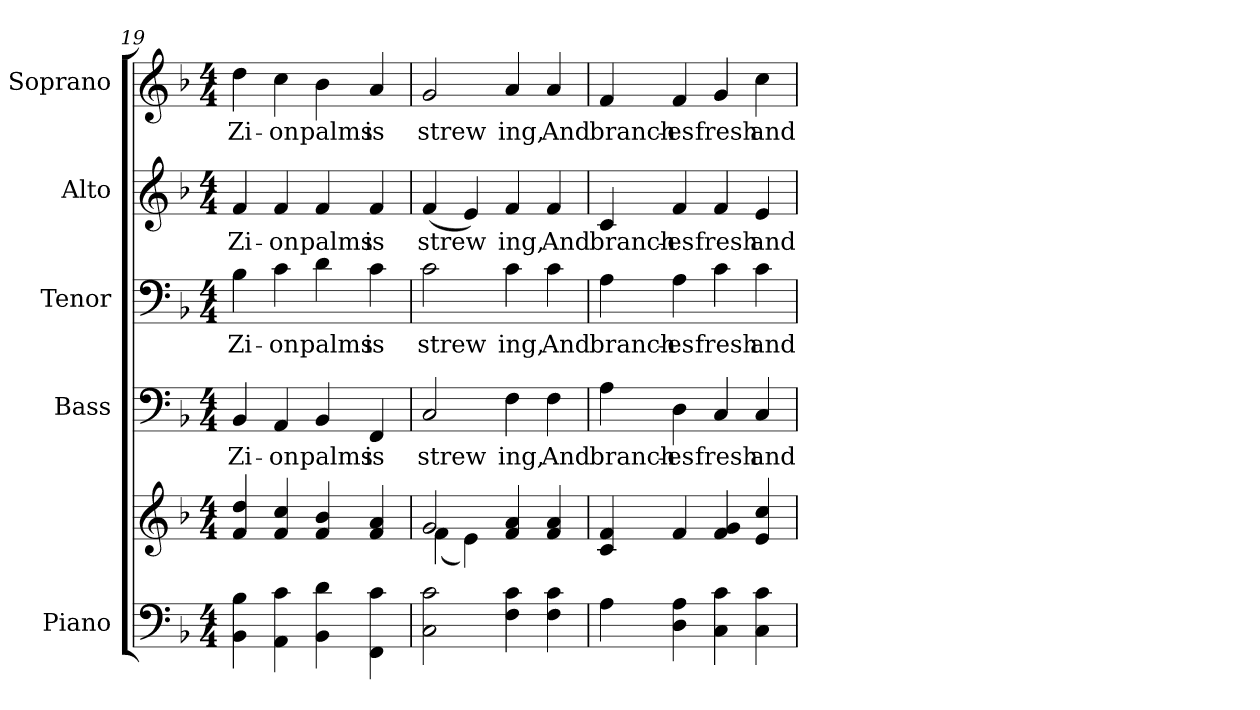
**kern	**kern	**kern	**text	**kern	**text	**kern	**text	**kern	**text
*part5	*part5	*part4	*part4	*part3	*part3	*part2	*part2	*part1	*part1
*staff6	*staff5	*staff4	*staff4	*staff3	*staff3	*staff2	*staff2	*staff1	*staff1
*I"Piano	*	*I"Bass	*	*I"Tenor	*	*I"Alto	*	*I"Soprano	*
*I'Pno.	*	*I'B.	*	*I'T.	*	*I'A.	*	*I'S.	*
*clefF4	*clefG2	*clefF4	*	*clefF4	*	*clefG2	*	*clefG2	*
*k[b-]	*k[b-]	*k[b-]	*	*k[b-]	*	*k[b-]	*	*k[b-]	*
*F:	*F:	*F:	*	*F:	*	*F:	*	*F:	*
*M4/4	*M4/4	*M4/4	*	*M4/4	*	*M4/4	*	*M4/4	*
=19	=19	=19	=19	=19	=19	=19	=19	=19	=19
!	!	!	!LO:LY:b:color=#000000	!	!	!	!	!	!
!	!	!	!	!	!LO:LY:b:color=#000000	!	!	!	!
!	!	!	!	!	!	!	!LO:LY:b:color=#000000	!	!
!	!	!	!	!	!	!	!	!	!LO:LY:b:color=#000000
4BB-i\ 4B-i	4fi/ 4ddi	4BB-i/	Zi-	4B-i\	Zi-	4fi/	Zi-	4ddi\	Zi-
!	!	!	!LO:LY:b:color=#000000	!	!	!	!	!	!
!	!	!	!	!	!LO:LY:b:color=#000000	!	!	!	!
!	!	!	!	!	!	!	!LO:LY:b:color=#000000	!	!
!	!	!	!	!	!	!	!	!	!LO:LY:b:color=#000000
4AAi\ 4ci	4fi/ 4cci	4AAi/	-on	4ci\	-on	4fi/	-on	4cci\	-on
!	!	!	!LO:LY:b:color=#000000	!	!	!	!	!	!
!	!	!	!	!	!LO:LY:b:color=#000000	!	!	!	!
!	!	!	!	!	!	!	!LO:LY:b:color=#000000	!	!
!	!	!	!	!	!	!	!	!	!LO:LY:b:color=#000000
4BB-i\ 4di	4fi/ 4b-i	4BB-i/	palms	4di\	palms	4fi/	palms	4b-i\	palms
!	!	!	!LO:LY:b:color=#000000	!	!	!	!	!	!
!	!	!	!	!	!LO:LY:b:color=#000000	!	!	!	!
!	!	!	!	!	!	!	!LO:LY:b:color=#000000	!	!
!	!	!	!	!	!	!	!	!	!LO:LY:b:color=#000000
4FFi\ 4ci	4fi/ 4ai	4FFi/	is	4ci\	is	4fi/	is	4ai/	is
!!LO:PB:g=z
=20	=20	=20	=20	=20	=20	=20	=20	=20	=20
*	*^	*	*	*	*	*	*	*	*
!	!	!	!	!LO:LY:b:color=#000000	!	!	!	!	!	!
!	!	!	!	!	!	!LO:LY:b:color=#000000	!	!	!	!
!	!	!	!	!	!	!	!	!LO:LY:b:color=#000000	!	!
!	!	!	!	!	!	!	!	!	!	!LO:LY:b:color=#000000
2Ci\ 2ci	2gi/	(4fi\	2Ci/	strew	2ci\	strew	(4fi/	strew	2gi/	strew
.	.	4ei\)	.	.	.	.	4ei/)	.	.	.
!	!	!	!	!LO:LY:b:color=#000000	!	!	!	!	!	!
!	!	!	!	!	!	!LO:LY:b:color=#000000	!	!	!	!
!	!	!	!	!	!	!	!	!LO:LY:b:color=#000000	!	!
!	!	!	!	!	!	!	!	!	!	!LO:LY:b:color=#000000
4Fi\ 4ci	4fi/ 4ai	2ryy	4Fi\	ing,	4ci\	ing,	4fi/	ing,	4ai/	ing,
!	!	!	!	!LO:LY:b:color=#000000	!	!	!	!	!	!
!	!	!	!	!	!	!LO:LY:b:color=#000000	!	!	!	!
!	!	!	!	!	!	!	!	!LO:LY:b:color=#000000	!	!
!	!	!	!	!	!	!	!	!	!	!LO:LY:b:color=#000000
4Fi\ 4ci	4fi/ 4ai	.	4Fi\	And	4ci\	And	4fi/	And	4ai/	And
=21	=21	=21	=21	=21	=21	=21	=21	=21	=21	=21
!	!	!	!	!LO:LY:b:color=#000000	!	!	!	!	!	!
!	!	!	!	!	!	!LO:LY:b:color=#000000	!	!	!	!
!	!	!	!	!	!	!	!	!LO:LY:b:color=#000000	!	!
!	!	!	!	!	!	!	!	!	!	!LO:LY:b:color=#000000
4Ai\	4ci/ 4fi	2ryy	4Ai\	branch-	4Ai\	branch-	4ci/	branch-	4fi/	branch-
!	!	!	!	!LO:LY:b:color=#000000	!	!	!	!	!	!
!	!	!	!	!	!	!LO:LY:b:color=#000000	!	!	!	!
!	!	!	!	!	!	!	!	!LO:LY:b:color=#000000	!	!
!	!	!	!	!	!	!	!	!	!	!LO:LY:b:color=#000000
4Di\ 4Ai	4fi/	.	4Di\	-es	4Ai\	-es	4fi/	-es	4fi/	-es
!	!	!	!	!LO:LY:b:color=#000000	!	!	!	!	!	!
!	!	!	!	!	!	!LO:LY:b:color=#000000	!	!	!	!
!	!	!	!	!	!	!	!	!LO:LY:b:color=#000000	!	!
!	!	!	!	!	!	!	!	!	!	!LO:LY:b:color=#000000
4Ci\ 4ci	4fi/ 4gi	2ryy	4Ci/	fresh	4ci\	fresh	4fi/	fresh	4gi/	fresh
!	!	!	!	!LO:LY:b:color=#000000	!	!	!	!	!	!
!	!	!	!	!	!	!LO:LY:b:color=#000000	!	!	!	!
!	!	!	!	!	!	!	!	!LO:LY:b:color=#000000	!	!
!	!	!	!	!	!	!	!	!	!	!LO:LY:b:color=#000000
4Ci\ 4ci	4ei/ 4cci	.	4Ci/	and	4ci\	and	4ei/	and	4cci\	and
*	*v	*v	*	*	*	*	*	*	*	*
=	=	=	=	=	=	=	=	=	=
*-	*-	*-	*-	*-	*-	*-	*-	*-	*-
